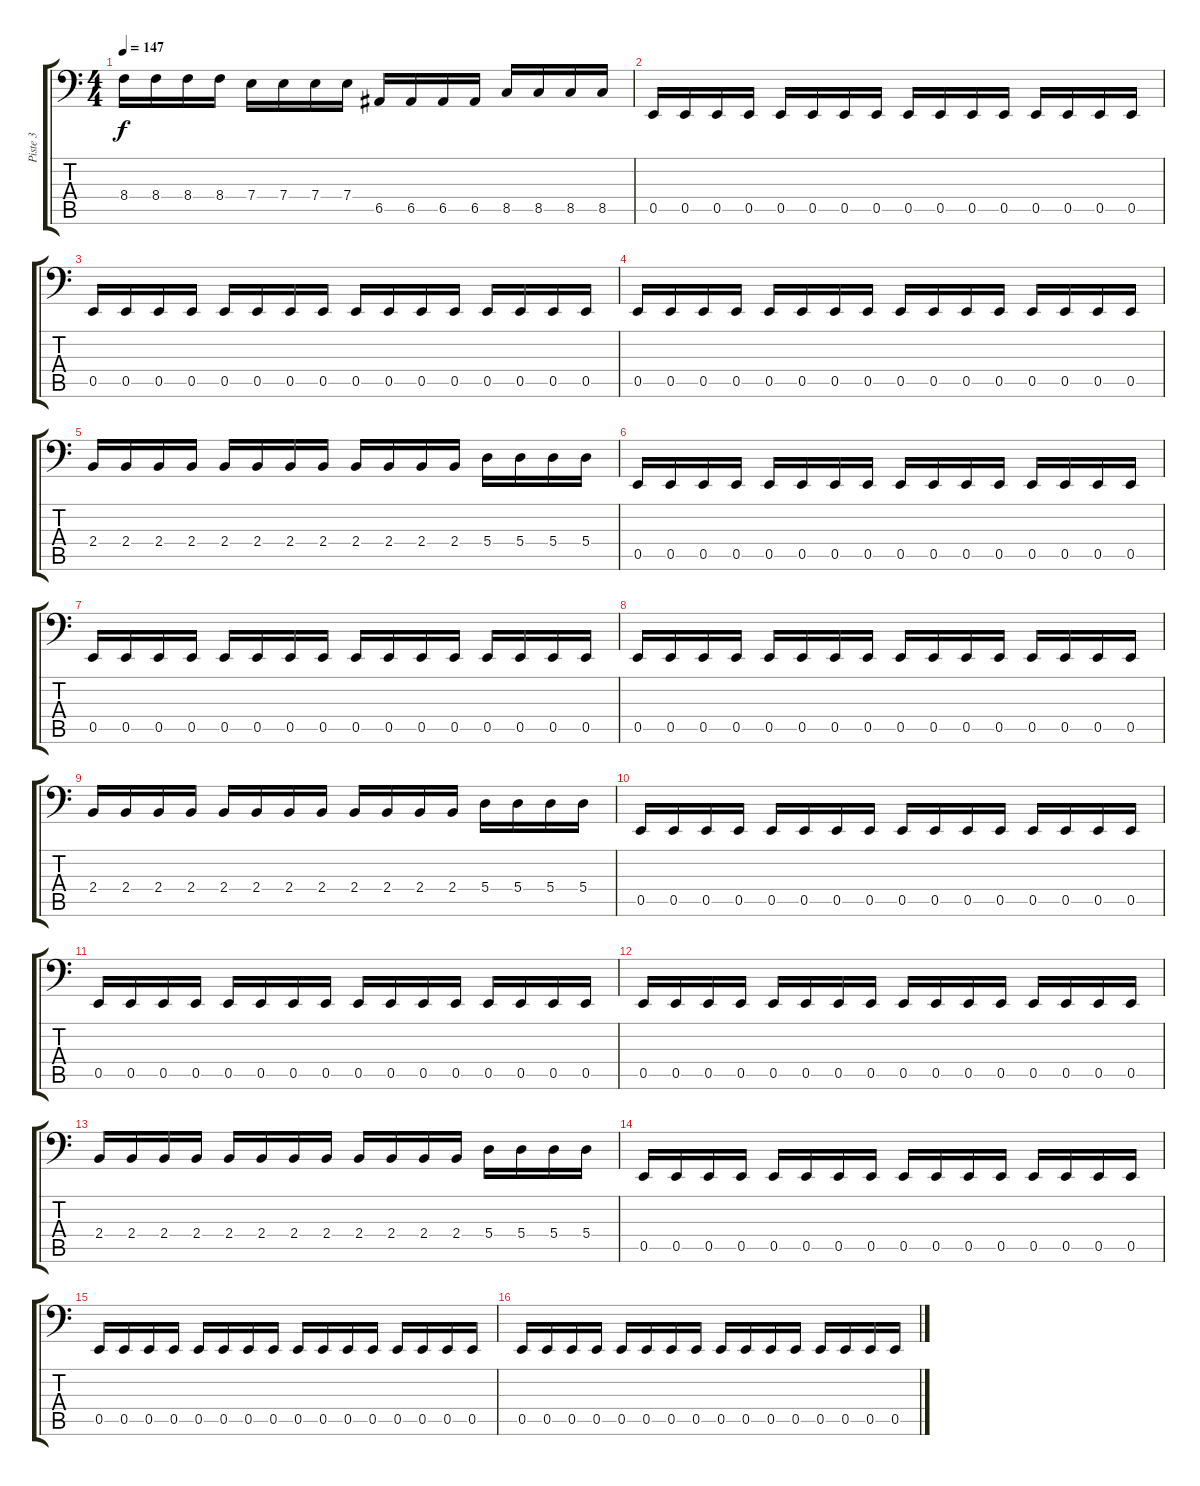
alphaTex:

\track ("Piste 3" "Piste 3") {instrument electricbassfinger}
\staff {score tabs}
\tuning (C3 G2 D2 A1 E1 B0) {hide}
\ts (4 4)
\tempo 147
\clef f4
\ks c
8.4.16{dy f} 8.4.16 8.4.16 8.4.16 7.4.16 7.4.16 7.4.16 7.4.16 6.5.16 6.5.16 6.5.16 6.5.16 8.5.16 8.5.16 8.5.16 8.5.16 |
0.5.16 0.5.16 0.5.16 0.5.16 0.5.16 0.5.16 0.5.16 0.5.16 0.5.16 0.5.16 0.5.16 0.5.16 0.5.16 0.5.16 0.5.16 0.5.16 |
0.5.16 0.5.16 0.5.16 0.5.16 0.5.16 0.5.16 0.5.16 0.5.16 0.5.16 0.5.16 0.5.16 0.5.16 0.5.16 0.5.16 0.5.16 0.5.16 |
0.5.16 0.5.16 0.5.16 0.5.16 0.5.16 0.5.16 0.5.16 0.5.16 0.5.16 0.5.16 0.5.16 0.5.16 0.5.16 0.5.16 0.5.16 0.5.16 |
2.4.16 2.4.16 2.4.16 2.4.16 2.4.16 2.4.16 2.4.16 2.4.16 2.4.16 2.4.16 2.4.16 2.4.16 5.4.16 5.4.16 5.4.16 5.4.16 |
0.5.16 0.5.16 0.5.16 0.5.16 0.5.16 0.5.16 0.5.16 0.5.16 0.5.16 0.5.16 0.5.16 0.5.16 0.5.16 0.5.16 0.5.16 0.5.16 |
0.5.16 0.5.16 0.5.16 0.5.16 0.5.16 0.5.16 0.5.16 0.5.16 0.5.16 0.5.16 0.5.16 0.5.16 0.5.16 0.5.16 0.5.16 0.5.16 |
0.5.16 0.5.16 0.5.16 0.5.16 0.5.16 0.5.16 0.5.16 0.5.16 0.5.16 0.5.16 0.5.16 0.5.16 0.5.16 0.5.16 0.5.16 0.5.16 |
2.4.16 2.4.16 2.4.16 2.4.16 2.4.16 2.4.16 2.4.16 2.4.16 2.4.16 2.4.16 2.4.16 2.4.16 5.4.16 5.4.16 5.4.16 5.4.16 |
0.5.16 0.5.16 0.5.16 0.5.16 0.5.16 0.5.16 0.5.16 0.5.16 0.5.16 0.5.16 0.5.16 0.5.16 0.5.16 0.5.16 0.5.16 0.5.16 |
0.5.16 0.5.16 0.5.16 0.5.16 0.5.16 0.5.16 0.5.16 0.5.16 0.5.16 0.5.16 0.5.16 0.5.16 0.5.16 0.5.16 0.5.16 0.5.16 |
0.5.16 0.5.16 0.5.16 0.5.16 0.5.16 0.5.16 0.5.16 0.5.16 0.5.16 0.5.16 0.5.16 0.5.16 0.5.16 0.5.16 0.5.16 0.5.16 |
2.4.16 2.4.16 2.4.16 2.4.16 2.4.16 2.4.16 2.4.16 2.4.16 2.4.16 2.4.16 2.4.16 2.4.16 5.4.16 5.4.16 5.4.16 5.4.16 |
0.5.16 0.5.16 0.5.16 0.5.16 0.5.16 0.5.16 0.5.16 0.5.16 0.5.16 0.5.16 0.5.16 0.5.16 0.5.16 0.5.16 0.5.16 0.5.16 |
0.5.16 0.5.16 0.5.16 0.5.16 0.5.16 0.5.16 0.5.16 0.5.16 0.5.16 0.5.16 0.5.16 0.5.16 0.5.16 0.5.16 0.5.16 0.5.16 |
0.5.16 0.5.16 0.5.16 0.5.16 0.5.16 0.5.16 0.5.16 0.5.16 0.5.16 0.5.16 0.5.16 0.5.16 0.5.16 0.5.16 0.5.16 0.5.16
